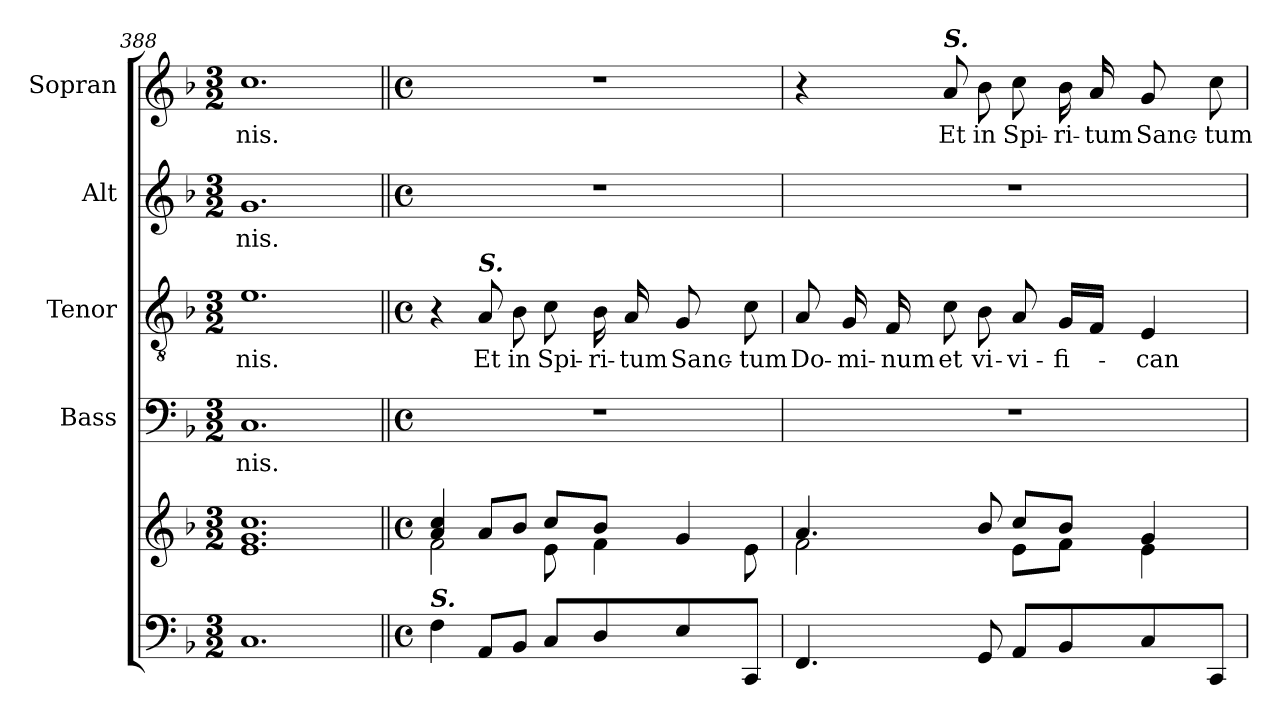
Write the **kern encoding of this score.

**kern	**kern	**kern	**text	**kern	**text	**kern	**text	**kern	**text
*part5	*part5	*part4	*part4	*part3	*part3	*part2	*part2	*part1	*part1
*staff6	*staff5	*staff4	*staff4	*staff3	*staff3	*staff2	*staff2	*staff1	*staff1
*	*	*I"Bass	*	*I"Tenor	*	*I"Alt	*	*I"Sopran	*
*	*	*I'B.	*	*I'T.	*	*I'A.	*	*I'S.	*
*clefF4	*clefG2	*clefF4	*	*clefGv2	*	*clefG2	*	*clefG2	*
*k[b-]	*k[b-]	*k[b-]	*	*k[b-]	*	*k[b-]	*	*k[b-]	*
*F:	*F:	*F:	*	*F:	*	*F:	*	*F:	*
*M3/2	*M3/2	*M3/2	*	*M3/2	*	*M3/2	*	*M3/2	*
=388	=388	=388	=388	=388	=388	=388	=388	=388	=388
!	!	!	!LO:LY:b	!	!LO:LY:b	!	!LO:LY:b	!	!LO:LY:b
1.C	1.e 1.g 1.cc	1.C	-nis.	1.e	-nis.	1.g	-nis.	1.cc	-nis.
!!LO:PB:g=z
=389||	=389||	=389||	=389||	=389||	=389||	=389||	=389||	=389||	=389||
*M4/4	*M4/4	*M4/4	*	*M4/4	*	*M4/4	*	*M4/4	*
*met(c)	*met(c)	*met(c)	*	*met(c)	*	*met(c)	*	*met(c)	*
*	*^	*	*	*	*	*	*	*	*
!LO:TX:a:Bi:t=S.	!	!	!	!	!	!	!	!	!	!
4F\	4a/ 4cc/	2f\	1r	.	4r	.	1r	.	1r	.
!	!	!	!	!	!LO:TX:a:Bi:t=S.	!	!	!	!	!
!	!	!	!	!	!	!LO:LY:b	!	!	!	!
8AA/L	8a/L	.	.	.	8A/	Et	.	.	.	.
!	!	!	!	!	!	!LO:LY:b	!	!	!	!
8BB-/J	8b-/J	.	.	.	8B-\	in	.	.	.	.
!	!	!	!	!	!	!LO:LY:b	!	!	!	!
8C/L	8cc/L	8e\	.	.	8c\	Spi-	.	.	.	.
!	!	!	!	!	!	!LO:LY:b	!	!	!	!
8D/	8b-/J	4f\	.	.	16B-\	-ri-	.	.	.	.
!	!	!	!	!	!	!LO:LY:b	!	!	!	!
.	.	.	.	.	16A/	-tum	.	.	.	.
!	!	!	!	!	!	!LO:LY:b	!	!	!	!
8E/	4g/	.	.	.	8G/	Sanc-	.	.	.	.
!	!	!	!	!	!	!LO:LY:b	!	!	!	!
8CC/J	.	8e\	.	.	8c\	-tum	.	.	.	.
=390	=390	=390	=390	=390	=390	=390	=390	=390	=390	=390
!	!	!	!	!	!	!LO:LY:b	!	!	!	!
4.FF/	4.a/	2f\	1r	.	8A/	Do-	1r	.	4r	.
!	!	!	!	!	!	!LO:LY:b	!	!	!	!
.	.	.	.	.	16G/	-mi-	.	.	.	.
!	!	!	!	!	!	!LO:LY:b	!	!	!	!
.	.	.	.	.	16F/	-num	.	.	.	.
!	!	!	!	!	!	!	!	!	!LO:TX:a:Bi:t=S.	!
!	!	!	!	!	!	!LO:LY:b	!	!	!	!LO:LY:b
.	.	.	.	.	8c\	et	.	.	8a/	Et
!	!	!	!	!	!	!LO:LY:b	!	!	!	!LO:LY:b
8GG/	8b-/	.	.	.	8B-\	vi-	.	.	8b-\	in
!	!	!	!	!	!	!LO:LY:b	!	!	!	!LO:LY:b
8AA/L	8cc/L	8e\L	.	.	8A/	-vi-	.	.	8cc\	Spi-
!	!	!	!	!	!	!LO:LY:b	!	!	!	!LO:LY:b
8BB-/	8b-/J	8f\J	.	.	16G/LL	-fi-	.	.	16b-\	-ri-
!	!	!	!	!	!	!	!	!	!	!LO:LY:b
.	.	.	.	.	16F/JJ	.	.	.	16a/	-tum
!	!	!	!	!	!	!LO:LY:b	!	!	!	!LO:LY:b
8C/	4g/	4e\	.	.	4E/	-can-	.	.	8g/	Sanc-
!	!	!	!	!	!	!	!	!	!	!LO:LY:b
8CC/J	.	.	.	.	.	.	.	.	8cc\	-tum
*	*v	*v	*	*	*	*	*	*	*	*
=	=	=	=	=	=	=	=	=	=
*-	*-	*-	*-	*-	*-	*-	*-	*-	*-
